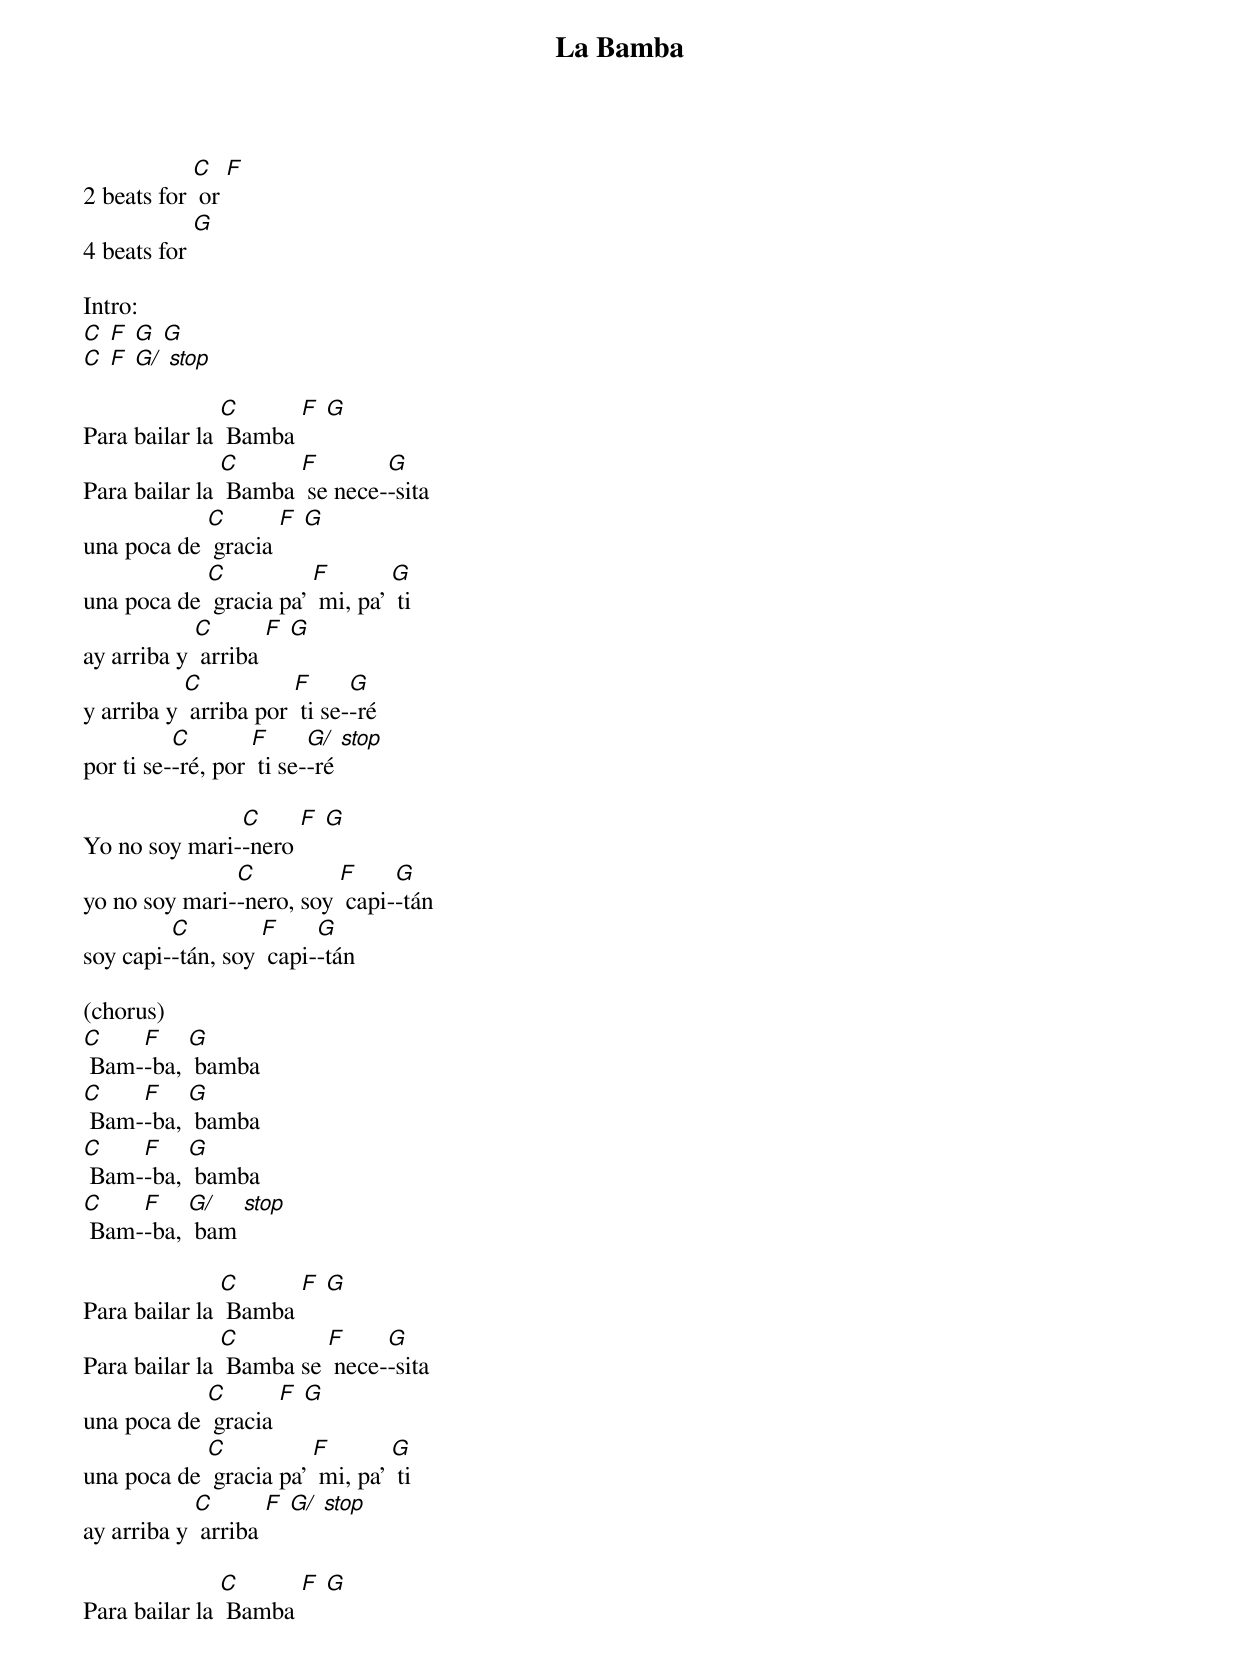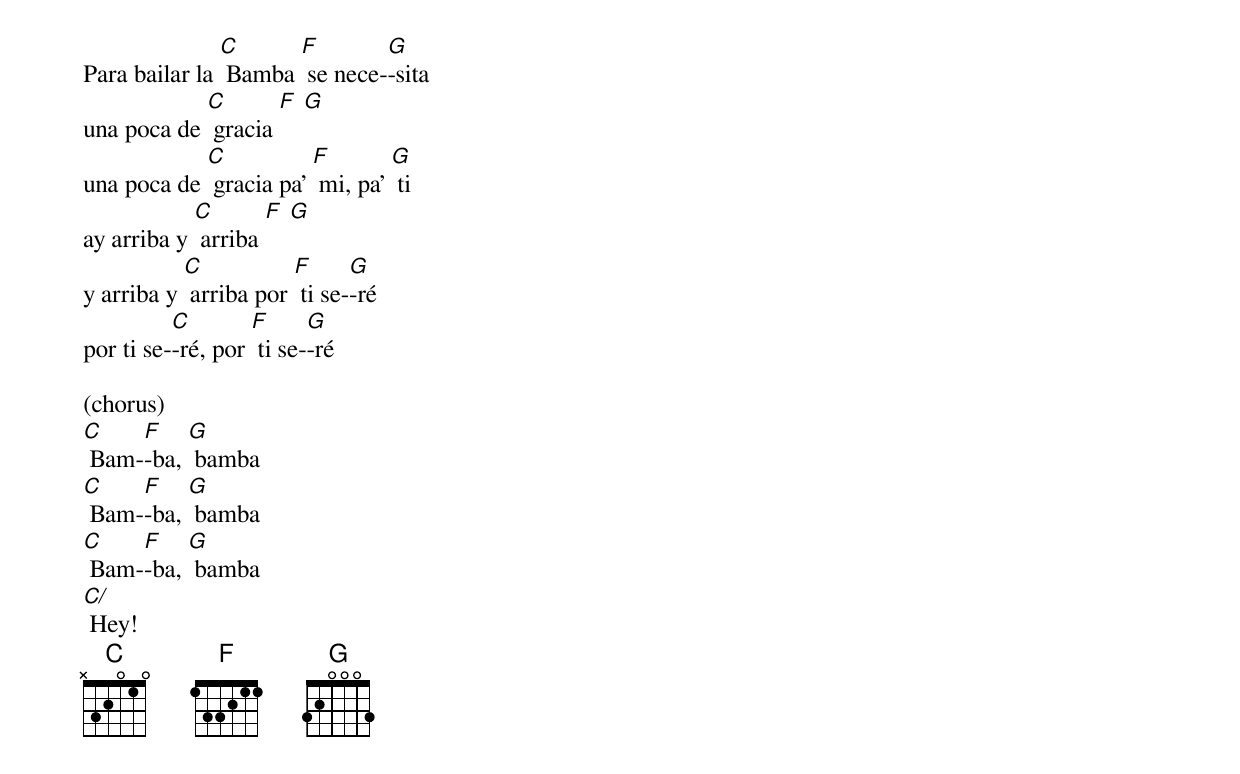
{t:La Bamba}
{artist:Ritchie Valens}
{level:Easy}
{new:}

2 beats for [C] or [F]
4 beats for [G]

Intro:
[C] [F] [G] [G]
[C] [F] [G/] [stop]

Para bailar la [C] Bamba [F] [G]
Para bailar la [C] Bamba [F] se nece-[G]-sita
una poca de [C] gracia [F] [G]
una poca de [C] gracia pa' [F] mi, pa' [G] ti
ay arriba y [C] arriba [F] [G]
y arriba y [C] arriba por [F] ti se-[G]-ré
por ti se-[C]-ré, por [F] ti se-[G/]-ré [stop]

Yo no soy mari-[C]-nero [F] [G]
yo no soy mari-[C]-nero, soy [F] capi-[G]-tán
soy capi-[C]-tán, soy [F] capi-[G]-tán

(chorus)
[C] Bam-[F]-ba, [G] bamba
[C] Bam-[F]-ba, [G] bamba
[C] Bam-[F]-ba, [G] bamba
[C] Bam-[F]-ba, [G/] bam [stop]

Para bailar la [C] Bamba [F] [G]
Para bailar la [C] Bamba se [F] nece-[G]-sita
una poca de [C] gracia [F] [G]
una poca de [C] gracia pa' [F] mi, pa' [G] ti
ay arriba y [C] arriba [F] [G/] [stop]

Para bailar la [C] Bamba [F] [G]
Para bailar la [C] Bamba [F] se nece-[G]-sita
una poca de [C] gracia [F] [G]
una poca de [C] gracia pa' [F] mi, pa' [G] ti
ay arriba y [C] arriba [F] [G]
y arriba y [C] arriba por [F] ti se-[G]-ré
por ti se-[C]-ré, por [F] ti se-[G]-ré

(chorus)
[C] Bam-[F]-ba, [G] bamba
[C] Bam-[F]-ba, [G] bamba
[C] Bam-[F]-ba, [G] bamba
[C/] Hey!
